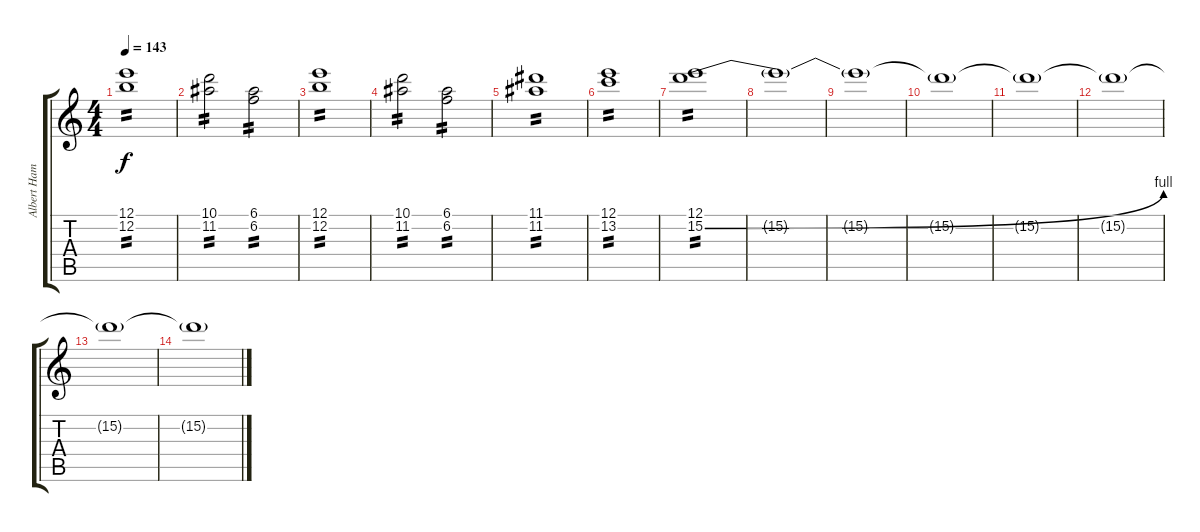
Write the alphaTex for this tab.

\track ("Albert Hammond Jr." "Albert Ham") {instrument electricguitarclean}
\staff {score tabs}
\tuning (E4 B3 G3 D3 A2 E2) {hide}
\ts (4 4)
\tempo 143
\clef g2
\ks c
(12.1 12.2).1{tp 2 dy f} |
(10.1 11.2).2{tp 2} (6.1 6.2).2{tp 2} |
(12.1 12.2).1{tp 2} |
(10.1 11.2).2{tp 2} (6.1 6.2).2{tp 2} |
(11.1 11.2).1{tp 2} |
(12.1 13.2).1{tp 2} |
(12.1 15.2{be (bend 0 0 60 4)}).1{tp 2} |
15.2{t}.1 |
15.2{t}.1 |
15.2{t}.1 |
15.2{t}.1 |
15.2{t}.1 |
15.2{t}.1 |
15.2{t}.1
